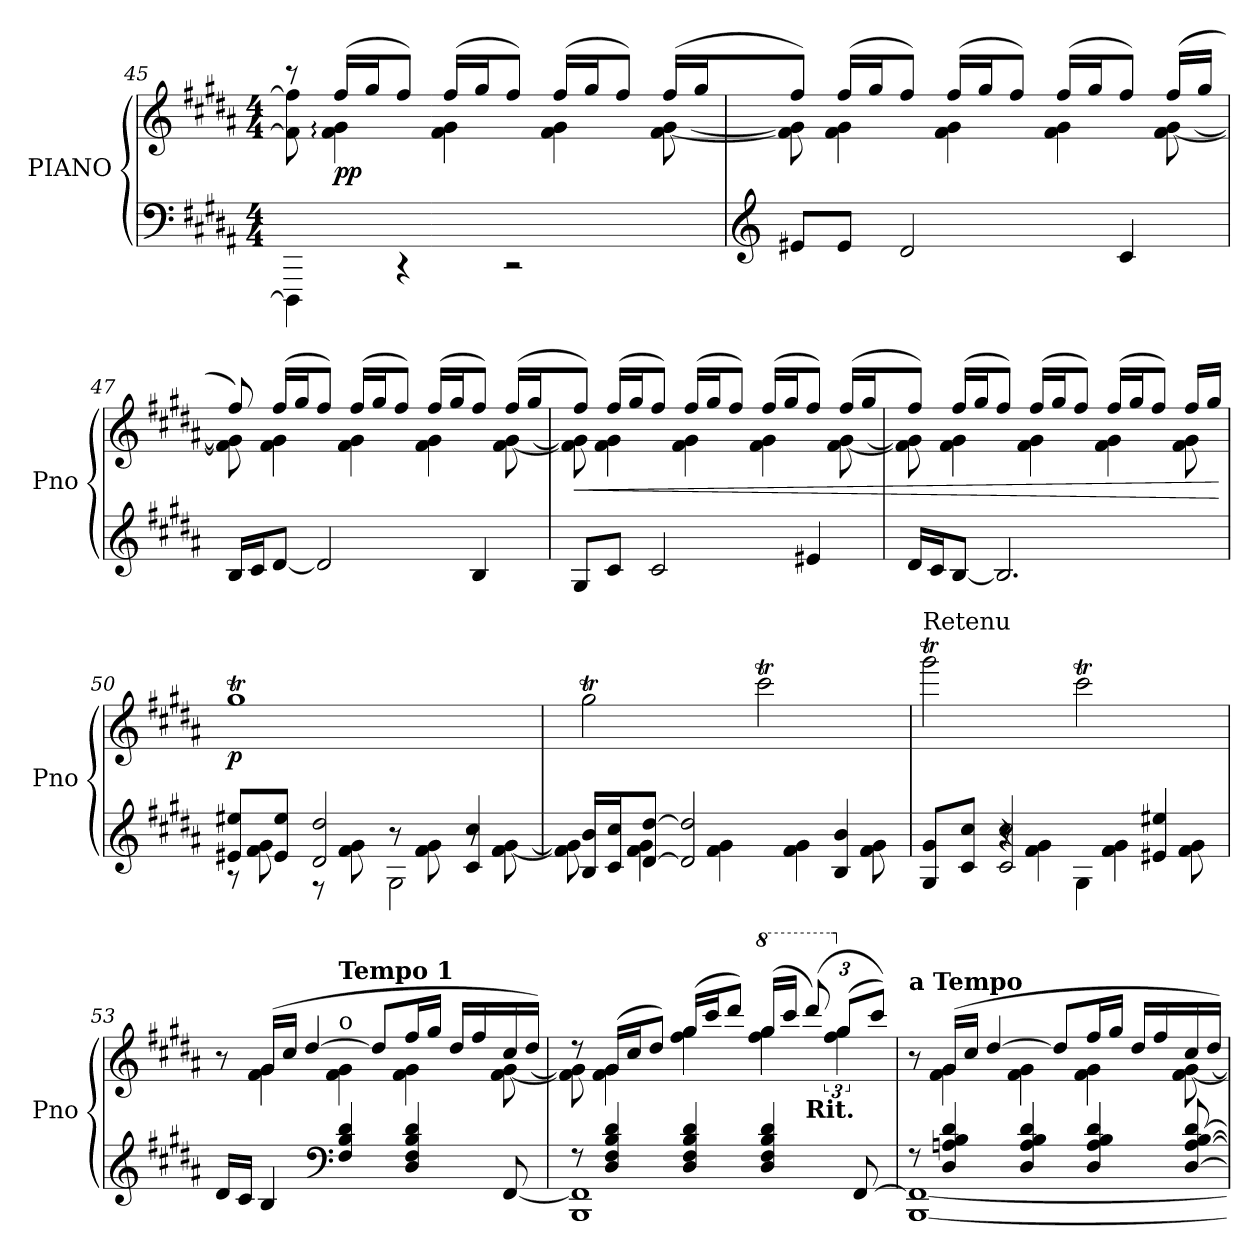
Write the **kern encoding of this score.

**kern	**kern	**dynam
*part1	*part1	*part1
*staff2	*staff1	*staff1/2
*I"PIANO	*	*
*I'Pno	*	*
*clefF4	*clefG2	*
*k[f#c#g#d#a#]	*k[f#c#g#d#a#]	*
*M4/4	*M4/4	*
=45	=45	=45
*^	*^	*
1ryy	4DDD#\]	8r	8f#\] 8ff#\]	.
!	!	!	!	!LO:DY:b
.	.	(>16ff#/LL	4f#\: 4g#\:	pp
.	.	16gg#/J	.	.
.	4r	8ff#/J)	.	.
.	.	(>16ff#/LL	4f#\ 4g#\	.
.	.	16gg#/J	.	.
.	2r	8ff#/J)	.	.
.	.	(>16ff#/LL	4f#\ 4g#\	.
.	.	16gg#/J	.	.
.	.	8ff#/J)	.	.
.	.	(>16ff#/LL	[8f#\ [8g#\	.
.	.	16gg#/J	.	.
*v	*v	*	*	*
=46	=46	=46	=46
*clefG2	*	*	*
8e#X/L	8ff#/J)	8f#\] 8g#\]	.
8e#/J	(>16ff#/LL	4f#\ 4g#\	.
.	16gg#/J	.	.
2d#/	8ff#/J)	.	.
.	(>16ff#/LL	4f#\ 4g#\	.
.	16gg#/J	.	.
.	8ff#/J)	.	.
.	(>16ff#/LL	4f#\ 4g#\	.
.	16gg#/J	.	.
4c#/	8ff#/J)	.	.
.	(>16ff#/LL	[8f#\ [8g#\	.
.	16gg#/JJ	.	.
!!LO:LB:g=z	!!
=47	=47	=47	=47
16B/LL	8ff#/)	8f#\] 8g#\]	.
16c#/J	.	.	.
[8d#/J	(>16ff#/LL	4f#\ 4g#\	.
.	16gg#/J	.	.
2d#/]	8ff#/J)	.	.
.	(>16ff#/LL	4f#\ 4g#\	.
.	16gg#/J	.	.
.	8ff#/J)	.	.
.	(>16ff#/LL	4f#\ 4g#\	.
.	16gg#/J	.	.
4B/	8ff#/J)	.	.
.	(>16ff#/LL	[8f#\ [8g#\	.
.	16gg#/J	.	.
=48	=48	=48	=48
!	!	!	!LO:HP:b
8G#/L	8ff#/J)	8f#\] 8g#\]	<
8c#/J	(>16ff#/LL	4f#\ 4g#\	.
.	16gg#/J	.	.
2c#/	8ff#/J)	.	.
.	(>16ff#/LL	4f#\ 4g#\	.
.	16gg#/J	.	.
.	8ff#/J)	.	.
.	(>16ff#/LL	4f#\ 4g#\	.
.	16gg#/J	.	.
4e#X/	8ff#/J)	.	.
.	(>16ff#/LL	[8f#\ [8g#\	.
.	16gg#/J	.	.
=49	=49	=49	=49
16d#/LL	8ff#/J)	8f#\] 8g#\]	.
16c#/J	.	.	.
[8B/J	(>16ff#/LL	4f#\ 4g#\	.
.	16gg#/J	.	.
2.B/]	8ff#/J)	.	.
.	(>16ff#/LL	4f#\ 4g#\	.
.	16gg#/J	.	.
.	8ff#/J)	.	.
.	(>16ff#/LL	4f#\ 4g#\	.
.	16gg#/J	.	.
.	8ff#/J)	.	.
.	16ff#/LL	8f#\ 8g#\	.
.	16gg#/JJ	.	.
*	*v	*v	*
.	.	[
!!LO:LB:g=z
=50	=50	=50
*^	*	*
*	*^	*	*
!	!	!	!	!LO:DY:b
8e#X/ 8ee#X/L	8r	2ryy	1gg#T	p
8e#/ 8ee#/J	8f#\ 8g#\	.	.	.
2d#/ 2dd#/	8r	.	.	.
.	8f#\ 8g#\	.	.	.
.	8r	2G#\	.	.
.	8f#\ 8g#\	.	.	.
4c#/ 4cc#/	8r	.	.	.
.	[8f#\ [8g#\	.	.	.
*	*v	*v	*	*
=51	=51	=51	=51
16B/ 16b/LL	8f#\] 8g#\]	2gg#T\	.
16c#/ 16cc#/J	.	.	.
[8d#/ [8dd#/J	4f#\ 4g#\	.	.
2d#/] 2dd#/]	.	.	.
.	4f#\ 4g#\	.	.
.	.	2ccc#T\	.
.	4f#\ 4g#\	.	.
4B/ 4b/	.	.	.
.	8f#\ 8g#\	.	.
=52	=52	=52	=52
*	*^	*	*
!	!	!	!LO:TX:a:t=Retenu	!
8G#/ 8g#/L	8ryy	4ryy	2ggg#T\	.
8c#/ 8cc#/J	8ryy	.	.	.
2c#/ 2cc#/	8r	4r	.	.
.	4f#\ 4g#\	.	.	.
.	.	4G#\	2ccc#T\	.
.	4f#\ 4g#\	.	.	.
4e#X/ 4ee#X/	.	4ryy	.	.
.	8f#\ 8g#\	.	.	.
*v	*v	*v	*	*
!!LO:LB:g=z
=53	=53	=53
*	*^	*
16d#/LL	8r	8ryy	.
16c#/JJ	.	.	.
4B/	(>16g#/LL	4f#\ 4g#\	.
.	16cc#/JJ	.	.
.	[4dd#/	.	.
*clefF4	*	*	*
!	!	!LO:TX:a:B:t=Tempo 1	!
!	!	!LO:TX:a:t=o	!
4F#/ 4B/ 4d#/	.	4f#\ 4g#\	.
.	8dd#/L]	.	.
4D#/ 4F#/ 4B/ 4d#/	16ff#/L	4f#\ 4g#\	.
.	16gg#/JJ	.	.
.	16dd#/LL	.	.
.	16ff#/	.	.
[8FF#/	16cc#/	[8f#\ [8g#\	.
.	16dd#/JJ)	.	.
=54	=54	=54	=54
*^	*	*^	*
8r	1BBB 1FF#]	8r	8f#\] 8g#\]	4ryy	.
4D#/ 4F#/ 4B/ 4d#/	.	(>16g#/LL	4f#\ 4g#\	.	.
.	.	16cc#/J	.	.	.
.	.	8dd#/J)	.	4ryy	.
4D#/ 4F#/ 4B/ 4d#/	.	(>16gg#/LL	4ff#\ 4gg#\	.	.
.	.	16ccc#/J	.	.	.
.	.	8ddd#/J)	.	4ryy	.
*	*	*8va	*	*	*
4D#/ 4F#/ 4B/ 4d#/	.	(>16ggg#/LL	4fff#\ 4ggg#\	.	.
.	.	16cccc#/JJ	.	.	.
*	*	*Xbrackettup	*	*brackettup	*
!	!	!LO:TX:b:B:t=Rit.	!	!	!
.	.	(<12dddd#/)	.	12ryy	.
*	*	*X8va	*	*	*
.	.	(>12gg#/L	.	6ff#\ 6gg#\	.
[8FF#/	.	.	8ryy	.	.
.	.	12ccc#/J))	.	.	.
*	*	*	*v	*v	*
=55	=55	=55	=55	=55
!	!	!LO:TX:a:B:t=a Tempo	!	!
8r	[1BBB 1FF#_	8r	8ryy	.
4D#/ 4An/ 4B/ 4d#/	.	(>16g#/LL	4f#\ 4g#\	.
.	.	16cc#/JJ	.	.
.	.	[4dd#/	.	.
4D#/ 4A/ 4B/ 4d#/	.	.	4f#\ 4g#\	.
.	.	8dd#/L]	.	.
4D#/ 4A/ 4B/ 4d#/	.	16ff#/L	4f#\ 4g#\	.
.	.	16gg#/JJ	.	.
.	.	16dd#/LL	.	.
.	.	16ff#/	.	.
[8D#/ [8A/ [8B/ [8d#/	.	16cc#/	[8f#\ [8g#\	.
.	.	16dd#/JJ)	.	.
*v	*v	*	*	*
*	*v	*v	*
=	=	=
*-	*-	*-
